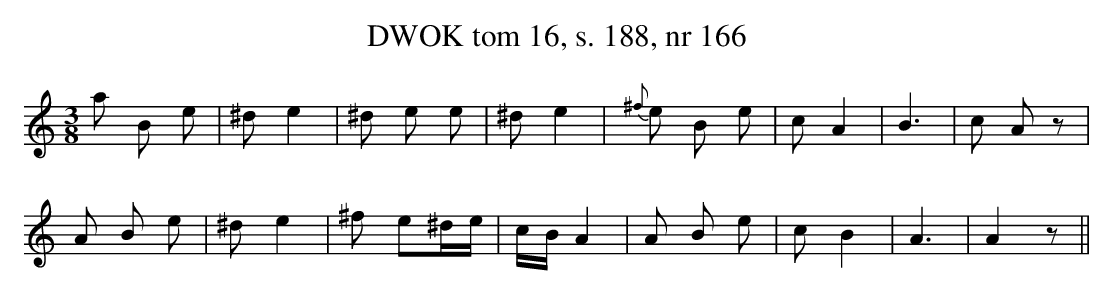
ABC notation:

X:1
T: DWOK tom 16, s. 188, nr 166
L: 1/16
M: 3/8
K: C
a2 B2 e2 | ^d2 e4 | ^d2 e2 e2 | ^d2 e4 |{^f} e2 B2 e2 | c2 A4 | B6 | c2 A2 z2 |
A2 B2 e2 | ^d2 e4 | ^f2 e2^de | cB A4 | A2 B2 e2 | c2 B4 | A6 | A4 z2 ||
